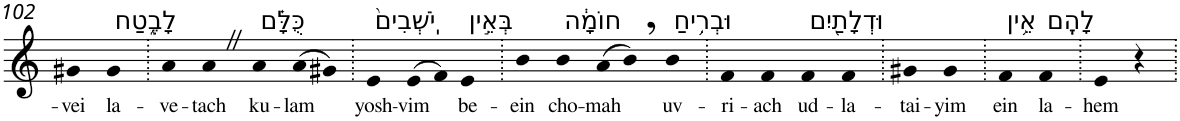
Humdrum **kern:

**kern	**text
*part1	*part1
*staff1	*staff1
*I"Piano	*
*I'Pno	*
!!LO:PB:g=z
*clefG2	*
*k[]	*
=102	=102
!	!LO:LY:b
4g#X	-vei
!LO:TX:a:t=לָבֶ֑טַח	!
!	!LO:LY:b
4g#	la-
=103.	=103.
!	!LO:LY:b
4a	-ve-
!	!LO:LY:b
4aZ	-tach
!LO:TX:a:t=כֻּלָּ֗ם	!
!	!LO:LY:b
4a	ku-
!	!LO:LY:b
(>8a	-lam
8g#X)	.
=104.	=104.
!LO:TX:a:t=יֹֽשְׁבִים֙	!
!	!LO:LY:b
4e	yosh-
!	!LO:LY:b
(>8e	-vim
8f)	.
!LO:TX:a:t=בְּאֵ֣ין	!
!	!LO:LY:b
4e	be-
=105.	=105.
!	!LO:LY:b
4b	-ein
!LO:TX:a:t=חוֹמָ֔ה	!
!	!LO:LY:b
4b	cho-
!	!LO:LY:b
(>8a	-mah
8b,)	.
!LO:TX:a:t=וּבְרִ֥יחַ	!
!	!LO:LY:b
4b	uv-
=106.	=106.
!	!LO:LY:b
4f	-ri-
!	!LO:LY:b
4f	-ach
!LO:TX:a:t=וּדְלָתַ֖יִם	!
!	!LO:LY:b
4f	ud-
!	!LO:LY:b
4f	-la-
=107.	=107.
!	!LO:LY:b
4g#X	-tai-
!	!LO:LY:b
4g#	-yim
=108.	=108.
!LO:TX:a:t=אֵ֥ין	!
!	!LO:LY:b
4f	ein
!LO:TX:a:t=לָהֶֽם	!
!	!LO:LY:b
4f	la-
=109.	=109.
!	!LO:LY:b
4e	-hem
4r	.
=.	=.
*-	*-
